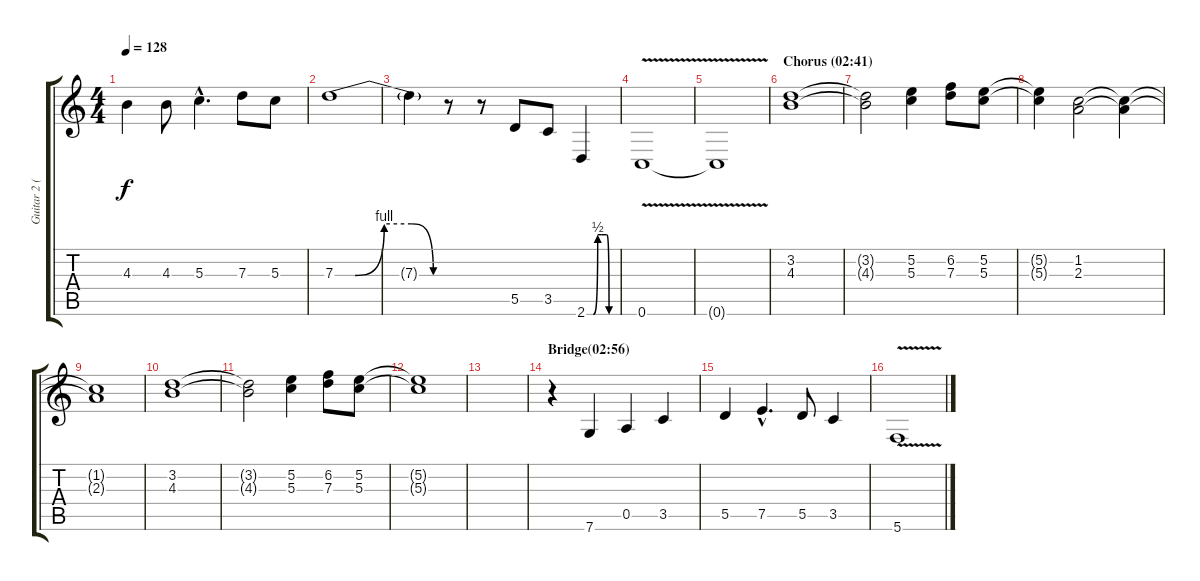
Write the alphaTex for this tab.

\track ("Guitar 2 (Justin Adams)" "Guitar 2 (") {instrument electricguitarjazz}
\staff {score tabs}
\tuning (E4 B3 G3 D3 A2 C2) {hide}
\ts (4 4)
\tempo 128
\clef g2
\ks c
4.3{t}.4{dy f} 4.3.8 5.3{hac}.4{d} 7.3.8 5.3.8 |
7.3{be (custom 0 0 11 0 27 4 42 4 54 0 60 0)}.1 |
7.3{t}.4 r.8 r.8 5.5.8 3.5.8 2.6{be (custom 0 0 13 0 22 2 30 2 40 2 45 0 60 0)}.4 |
0.6{v}.1 |
0.6{t}.1 |
\section ("" "Chorus (02:41)")
(3.2 4.3).1{volume 12 balance 0} |
(3.2{t} 4.3{t}).2 (5.2 5.3).4 (6.2 7.3).8 (5.2 5.3).8 |
(5.2{t} 5.3{t}).4 (1.2 2.3).2 (1.2{t} 2.3{t}).4 |
(1.2{t} 2.3{t}).1 |
(3.2 4.3).1 |
(3.2{t} 4.3{t}).2 (5.2 5.3).4 (6.2 7.3).8 (5.2 5.3).8 |
(5.2{t} 5.3{t}).1 |
|
\section ("" "Bridge(02:56)")
r.4{balance 8} 7.6.4 0.5.4 3.5.4 |
5.5.4 7.5{hac}.4{d} 5.5.8 3.5.4 |
5.6{v}.1
